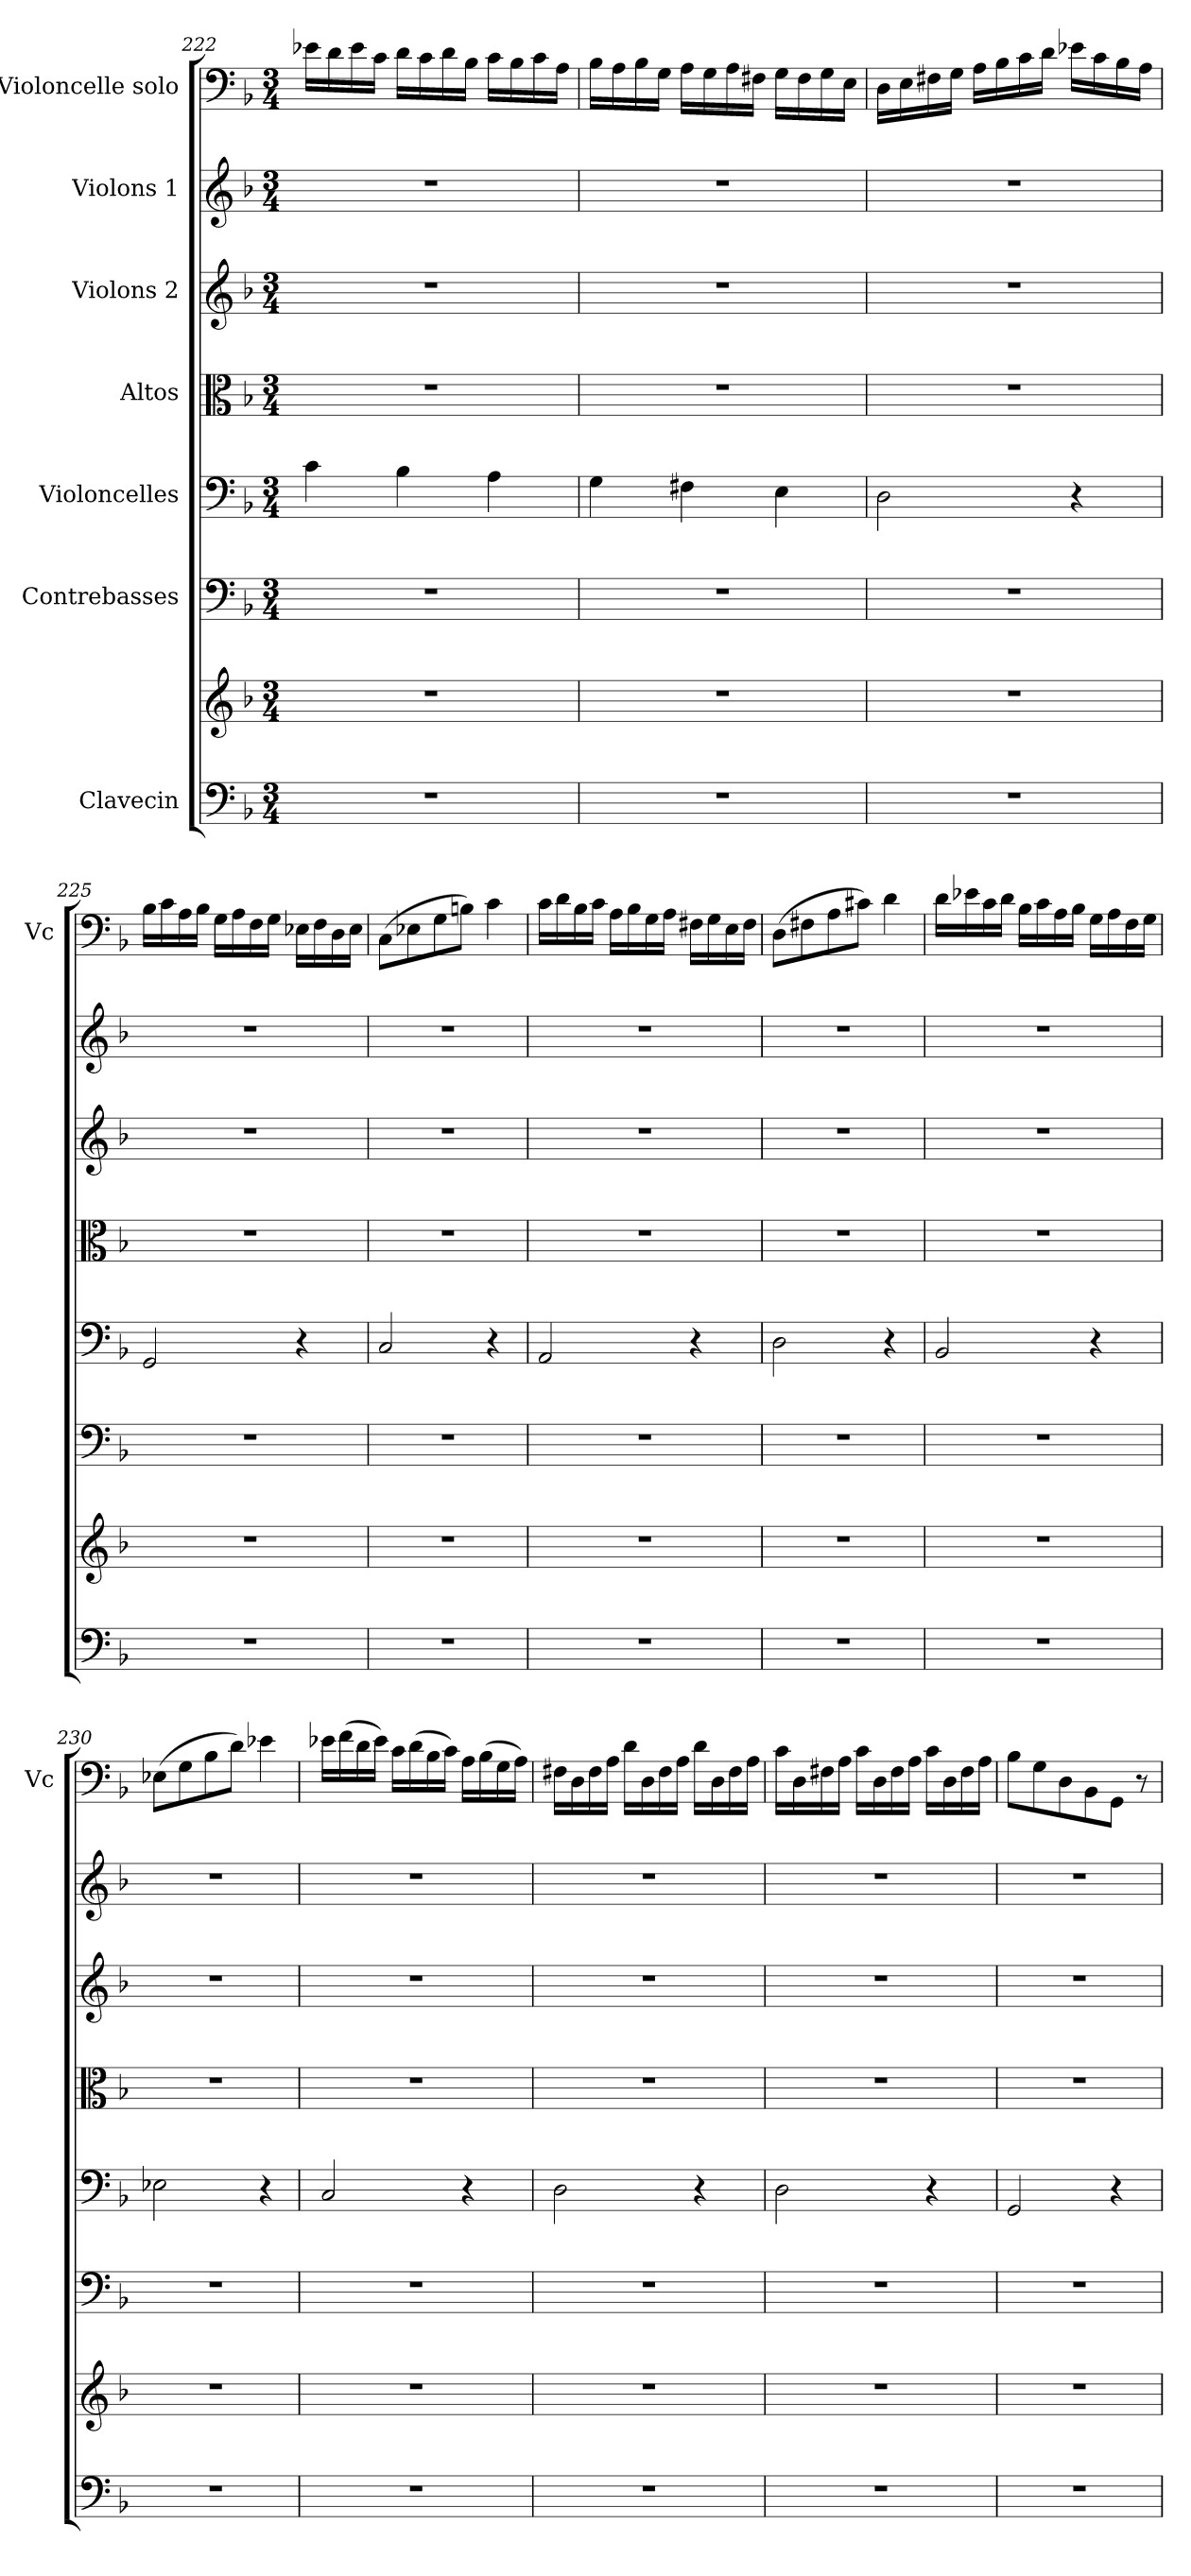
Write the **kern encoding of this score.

**kern	**kern	**kern	**kern	**kern	**kern	**kern	**kern
*part7	*part7	*part6	*part5	*part4	*part3	*part2	*part1
*staff8	*staff7	*staff6	*staff5	*staff4	*staff3	*staff2	*staff1
*I"Clavecin	*	*I"Contrebasses	*I"Violoncelles	*I"Altos	*I"Violons 2	*I"Violons 1	*I"Violoncelle solo
*	*	*	*	*	*	*	*I'Vc
*clefF4	*clefG2	*clefF4	*clefF4	*clefC3	*clefG2	*clefG2	*clefF4
*	*	*ITrd7c12	*	*	*	*	*
*k[b-]	*k[b-]	*k[b-]	*k[b-]	*k[b-]	*k[b-]	*k[b-]	*k[b-]
*M3/4	*M3/4	*M3/4	*M3/4	*M3/4	*M3/4	*M3/4	*M3/4
=222	=222	=222	=222	=222	=222	=222	=222
2.r	2.r	2.r	4c\	2.r	2.r	2.r	16e-X\LL
.	.	.	.	.	.	.	16d\
.	.	.	.	.	.	.	16e-\
.	.	.	.	.	.	.	16c\JJ
.	.	.	4B-\	.	.	.	16d\LL
.	.	.	.	.	.	.	16c\
.	.	.	.	.	.	.	16d\
.	.	.	.	.	.	.	16B-\JJ
.	.	.	4A\	.	.	.	16c\LL
.	.	.	.	.	.	.	16B-\
.	.	.	.	.	.	.	16c\
.	.	.	.	.	.	.	16A\JJ
=223	=223	=223	=223	=223	=223	=223	=223
2.r	2.r	2.r	4G\	2.r	2.r	2.r	16B-\LL
.	.	.	.	.	.	.	16A\
.	.	.	.	.	.	.	16B-\
.	.	.	.	.	.	.	16G\JJ
.	.	.	4F#X\	.	.	.	16A\LL
.	.	.	.	.	.	.	16G\
.	.	.	.	.	.	.	16A\
.	.	.	.	.	.	.	16F#X\JJ
.	.	.	4E\	.	.	.	16G\LL
.	.	.	.	.	.	.	16F#\
.	.	.	.	.	.	.	16G\
.	.	.	.	.	.	.	16E\JJ
!!LO:PB:g=z
=224	=224	=224	=224	=224	=224	=224	=224
2.r	2.r	2.r	2D\	2.r	2.r	2.r	16D\LL
.	.	.	.	.	.	.	16E\
.	.	.	.	.	.	.	16F#X\
.	.	.	.	.	.	.	16G\JJ
.	.	.	.	.	.	.	16A\LL
.	.	.	.	.	.	.	16B-\
.	.	.	.	.	.	.	16c\
.	.	.	.	.	.	.	16d\JJ
.	.	.	4r	.	.	.	16e-X\LL
.	.	.	.	.	.	.	16c\
.	.	.	.	.	.	.	16B-\
.	.	.	.	.	.	.	16A\JJ
=225	=225	=225	=225	=225	=225	=225	=225
2.r	2.r	2.r	2GG/	2.r	2.r	2.r	16B-\LL
.	.	.	.	.	.	.	16c\
.	.	.	.	.	.	.	16A\
.	.	.	.	.	.	.	16B-\JJ
.	.	.	.	.	.	.	16G\LL
.	.	.	.	.	.	.	16A\
.	.	.	.	.	.	.	16F\
.	.	.	.	.	.	.	16G\JJ
.	.	.	4r	.	.	.	16E-X\LL
.	.	.	.	.	.	.	16F\
.	.	.	.	.	.	.	16D\
.	.	.	.	.	.	.	16E-\JJ
=226	=226	=226	=226	=226	=226	=226	=226
2.r	2.r	2.r	2C/	2.r	2.r	2.r	(>8C\L
.	.	.	.	.	.	.	8E-X\
.	.	.	.	.	.	.	8G\
.	.	.	.	.	.	.	8Bn\J)
.	.	.	4r	.	.	.	4c\
=227	=227	=227	=227	=227	=227	=227	=227
2.r	2.r	2.r	2AA/	2.r	2.r	2.r	16c\LL
.	.	.	.	.	.	.	16d\
.	.	.	.	.	.	.	16B-\
.	.	.	.	.	.	.	16c\JJ
.	.	.	.	.	.	.	16A\LL
.	.	.	.	.	.	.	16B-\
.	.	.	.	.	.	.	16G\
.	.	.	.	.	.	.	16A\JJ
.	.	.	4r	.	.	.	16F#X\LL
.	.	.	.	.	.	.	16G\
.	.	.	.	.	.	.	16E\
.	.	.	.	.	.	.	16F#\JJ
!!LO:LB:g=z
=228	=228	=228	=228	=228	=228	=228	=228
2.r	2.r	2.r	2D\	2.r	2.r	2.r	(>8D\L
.	.	.	.	.	.	.	8F#X\
.	.	.	.	.	.	.	8A\
.	.	.	.	.	.	.	8c#X\J)
.	.	.	4r	.	.	.	4d\
=229	=229	=229	=229	=229	=229	=229	=229
2.r	2.r	2.r	2BB-/	2.r	2.r	2.r	16d\LL
.	.	.	.	.	.	.	16e-X\
.	.	.	.	.	.	.	16c\
.	.	.	.	.	.	.	16d\JJ
.	.	.	.	.	.	.	16B-\LL
.	.	.	.	.	.	.	16c\
.	.	.	.	.	.	.	16A\
.	.	.	.	.	.	.	16B-\JJ
.	.	.	4r	.	.	.	16G\LL
.	.	.	.	.	.	.	16A\
.	.	.	.	.	.	.	16F\
.	.	.	.	.	.	.	16G\JJ
=230	=230	=230	=230	=230	=230	=230	=230
2.r	2.r	2.r	2E-X\	2.r	2.r	2.r	(>8E-X\L
.	.	.	.	.	.	.	8G\
.	.	.	.	.	.	.	8B-\
.	.	.	.	.	.	.	8d\J)
.	.	.	4r	.	.	.	4e-X\
=231	=231	=231	=231	=231	=231	=231	=231
2.r	2.r	2.r	2C/	2.r	2.r	2.r	16e-X\LL
.	.	.	.	.	.	.	(>16f\
.	.	.	.	.	.	.	16d\
.	.	.	.	.	.	.	16e-\JJ)
.	.	.	.	.	.	.	16c\LL
.	.	.	.	.	.	.	(>16d\
.	.	.	.	.	.	.	16B-\
.	.	.	.	.	.	.	16c\JJ)
.	.	.	4r	.	.	.	16A\LL
.	.	.	.	.	.	.	(>16B-\
.	.	.	.	.	.	.	16G\
.	.	.	.	.	.	.	16A\JJ)
!!LO:PB:g=z
=232	=232	=232	=232	=232	=232	=232	=232
2.r	2.r	2.r	2D\	2.r	2.r	2.r	16F#X\LL
.	.	.	.	.	.	.	16D\
.	.	.	.	.	.	.	16F#\
.	.	.	.	.	.	.	16A\JJ
.	.	.	.	.	.	.	16d\LL
.	.	.	.	.	.	.	16D\
.	.	.	.	.	.	.	16F#\
.	.	.	.	.	.	.	16A\JJ
.	.	.	4r	.	.	.	16d\LL
.	.	.	.	.	.	.	16D\
.	.	.	.	.	.	.	16F#\
.	.	.	.	.	.	.	16A\JJ
=233	=233	=233	=233	=233	=233	=233	=233
2.r	2.r	2.r	2D\	2.r	2.r	2.r	16c\LL
.	.	.	.	.	.	.	16D\
.	.	.	.	.	.	.	16F#X\
.	.	.	.	.	.	.	16A\JJ
.	.	.	.	.	.	.	16c\LL
.	.	.	.	.	.	.	16D\
.	.	.	.	.	.	.	16F#\
.	.	.	.	.	.	.	16A\JJ
.	.	.	4r	.	.	.	16c\LL
.	.	.	.	.	.	.	16D\
.	.	.	.	.	.	.	16F#\
.	.	.	.	.	.	.	16A\JJ
=234	=234	=234	=234	=234	=234	=234	=234
2.r	2.r	2.r	2GG/	2.r	2.r	2.r	8B-\L
.	.	.	.	.	.	.	8G\
.	.	.	.	.	.	.	8D\
.	.	.	.	.	.	.	8BB-\
.	.	.	4r	.	.	.	8GG\J
.	.	.	.	.	.	.	8r
=	=	=	=	=	=	=	=
*-	*-	*-	*-	*-	*-	*-	*-
